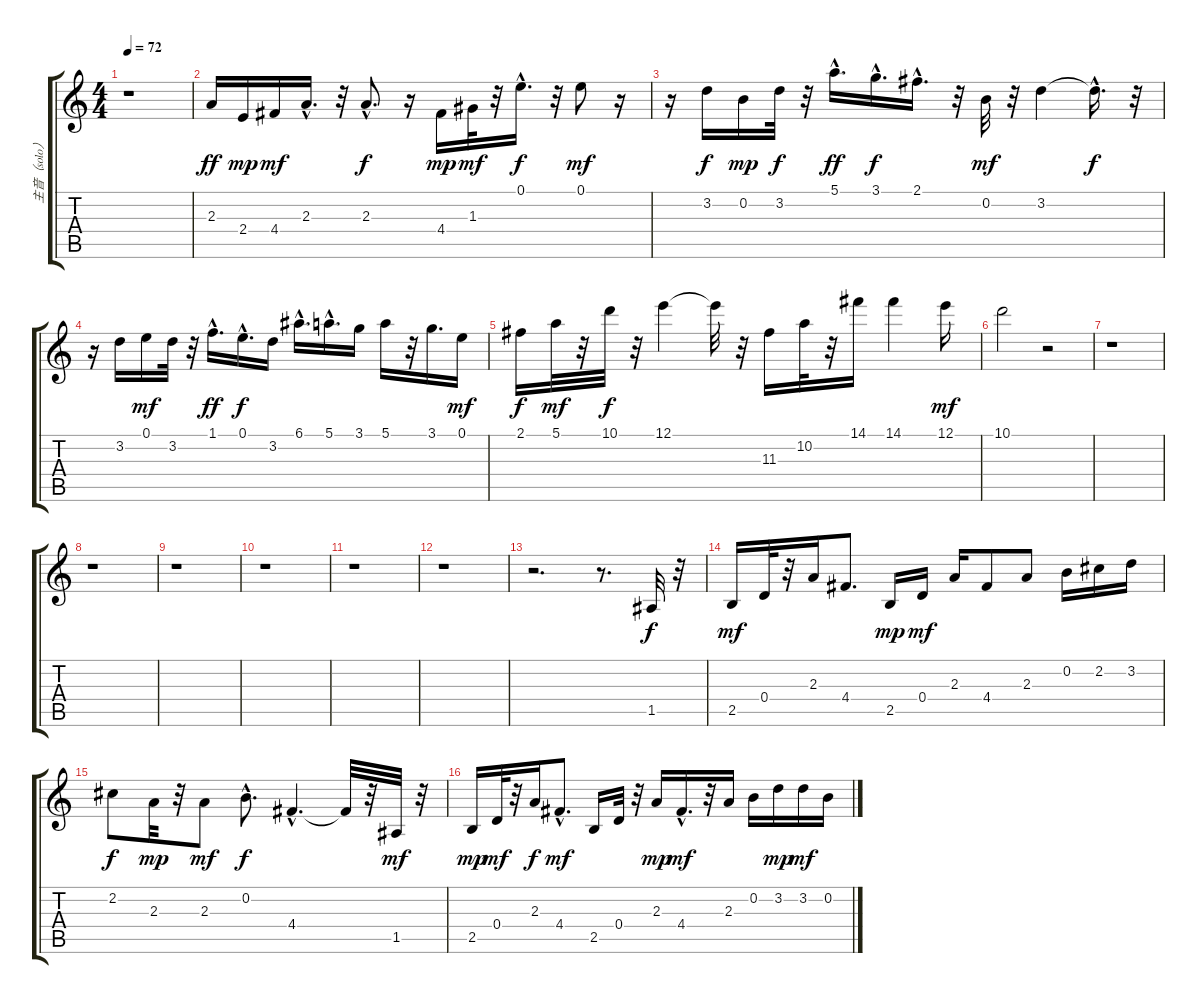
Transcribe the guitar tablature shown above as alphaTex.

\track ("主音（solo）" "主音（solo）") {instrument overdrivenguitar}
\staff {score tabs}
\tuning (E4 B3 G3 D3 A2 E2) {hide}
\ts (4 4)
\tempo 72
\clef g2
\ks c
r.1{dy f} |
2.3.16{dy ff} 2.4.16{dy mp} 4.4.16{dy mf} 2.3{hac}.16{d} r.32 2.3{hac}.8{d dy f} r.16 4.4.16{dy mp} 1.3.32{dy mf} r.32 0.1{hac}.16{d dy f} r.32 0.1.8{dy mf} r.16 |
r.16 3.2.16{dy f} 0.2.16{dy mp} 3.2.32{dy f} r.32 5.1{hac}.16{d dy ff} 3.1{hac}.16{d dy f} 2.1{hac}.16{d} r.32 0.2.32{dy mf} r.32 3.2.4 3.2{hac t}.16{d dy f} r.32 |
r.16 3.2.16 0.1.16{dy mf} 3.2.32 r.32 1.1{hac}.16{d dy ff} 0.1{hac}.16{d dy f} 3.2.16 6.1{hac}.16{d} 5.1{hac}.16{d} 3.1.16 5.1.16 r.32 3.1.16{d} 0.1.16{dy mf} |
2.1.16{dy f} 5.1.32{dy mf} r.32 10.1.32{dy f} r.32 12.1.4 12.1{t}.32 r.32 11.3.16 10.2.32 r.32 14.1.16 14.1.4 12.1.16{dy mf} |
10.1.2 r.2 |
r.1 |
r.1 |
r.1 |
r.1 |
r.1 |
r.1 |
r.2{d} r.8{d} 1.5.32{dy f} r.32 |
2.5.16{dy mf} 0.4.32 r.32 2.3.16 4.4.8{d} 2.5.16{dy mp} 0.4.16{dy mf} 2.3.16 4.4.8 2.3.8 0.2.16 2.2.16 3.2.16 |
2.2.8{dy f} 2.3.32{dy mp} r.32 2.3.8{dy mf} 0.2{hac}.8{d dy f} 4.4{hac}.4{d} 4.4{t}.32 r.32 1.5.32{dy mf} r.32 |
2.5.16{dy mp} 0.4.32{dy mf} r.32 2.3.16{dy f} 4.4{hac}.8{d dy mf} 2.5.16 0.4.32 r.32 2.3.16{dy mp} 4.4{hac}.16{d dy mf} r.32 2.3.16 0.2.16 3.2.16{dy mp} 3.2.16{dy mf} 0.2.16
